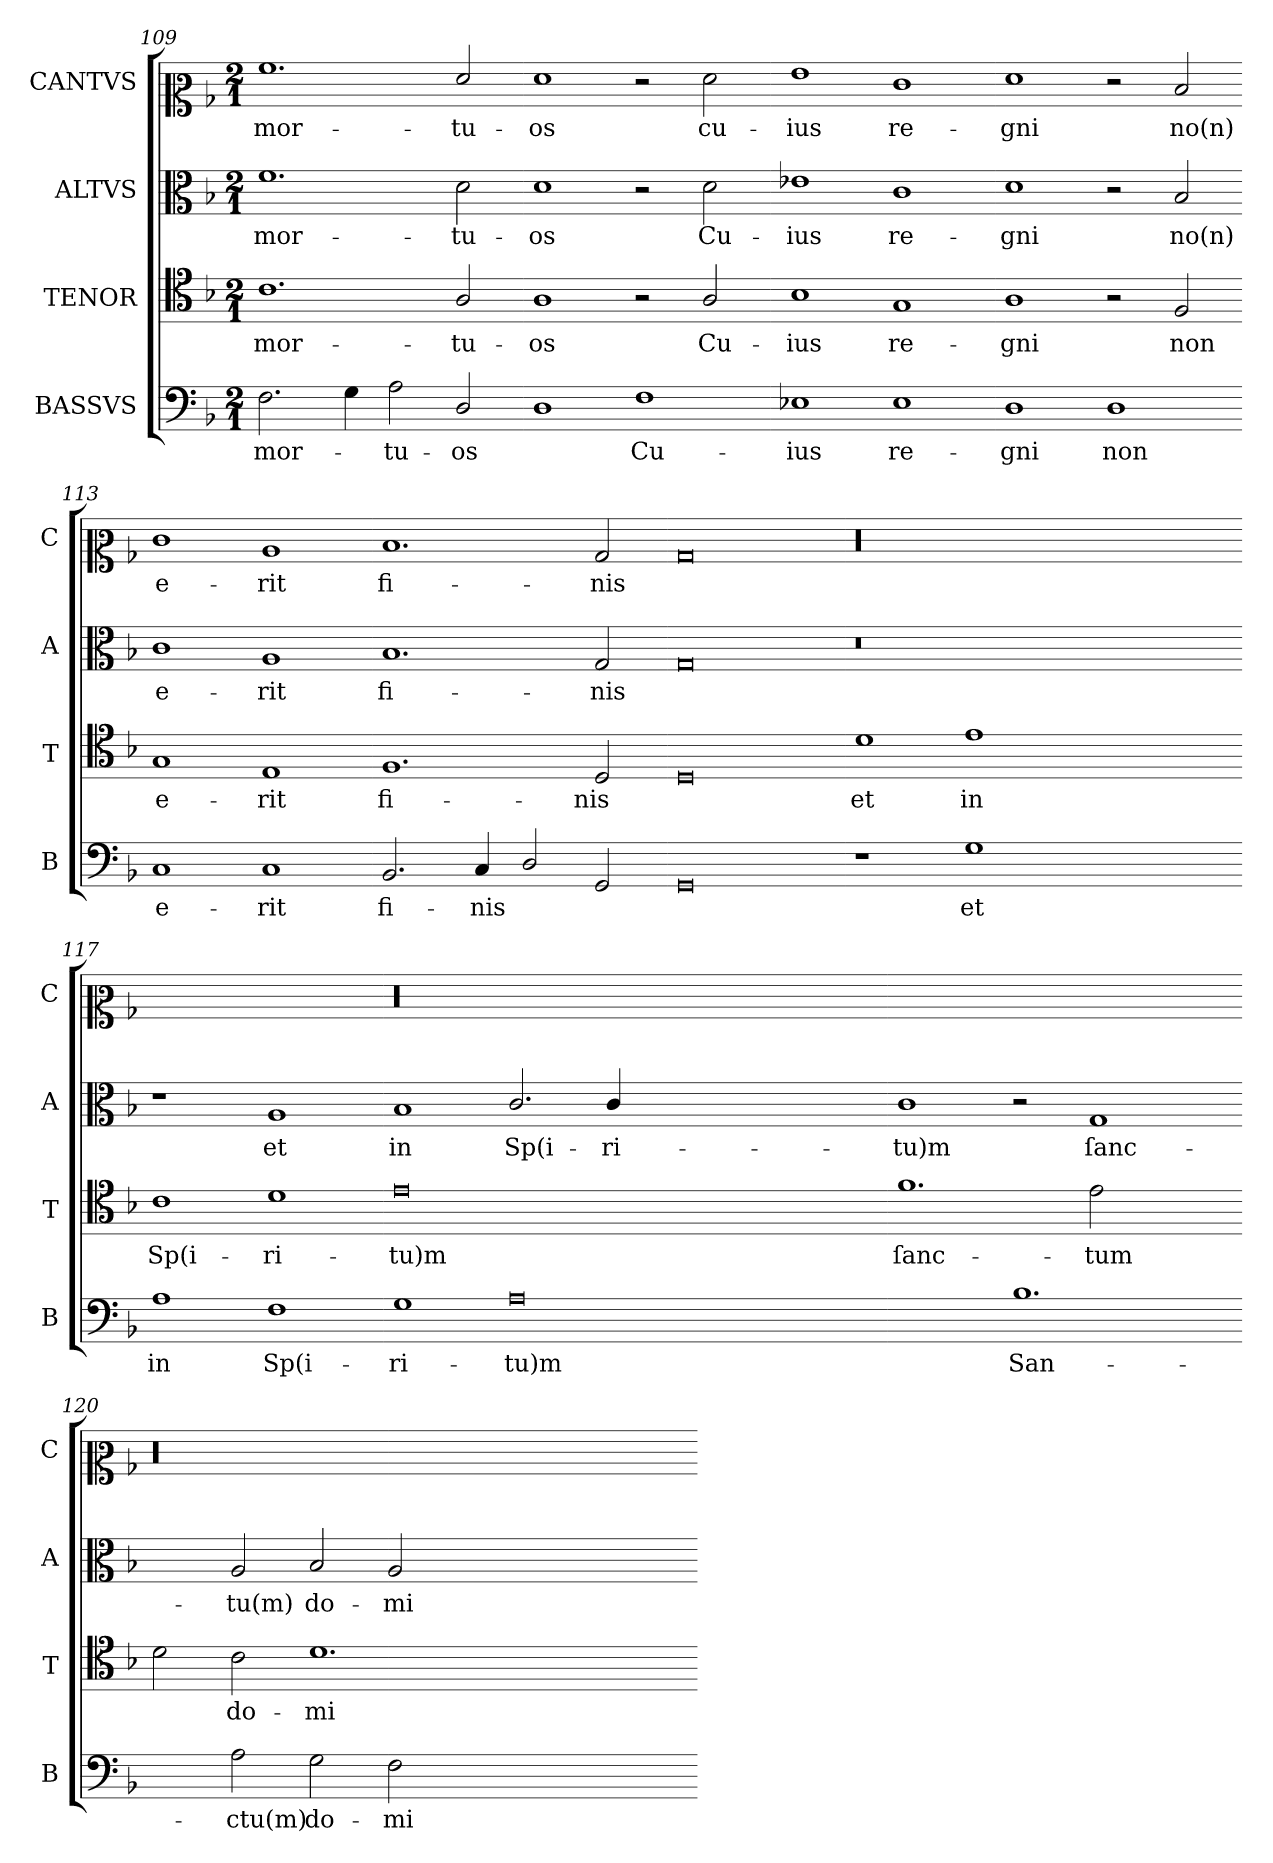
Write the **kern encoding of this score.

**kern	**text	**kern	**text	**kern	**text	**kern	**text
*part4	*part4	*part3	*part3	*part2	*part2	*part1	*part1
*staff4	*staff4	*staff3	*staff3	*staff2	*staff2	*staff1	*staff1
*I"BASSVS	*	*I"TENOR	*	*I"ALTVS	*	*I"CANTVS	*
*I'B	*	*I'T	*	*I'A	*	*I'C	*
*clefF4	*	*clefC4	*	*clefC3	*	*clefC2	*
*k[b-]	*	*k[b-]	*	*k[b-]	*	*k[b-]	*
*d:	*	*d:	*	*d:	*	*d:	*
*M2/1	*	*M2/1	*	*M2/1	*	*M2/1	*
=109	=109	=109	=109	=109	=109	=109	=109
2.F\	mor-	1.c\	mor-	1.f\	mor-	1.a\	mor-
4G\	.	.	.	.	.	.	.
2A\	-tu-	.	.	.	.	.	.
2D/	-os	2A/	-tu-	2d\	-tu-	2f/	-tu-
=110-	=110-	=110-	=110-	=110-	=110-	=110-	=110-
1D\	.	1A\	-os	1d\	-os	1f\	-os
1F\	Cu-	2r	.	2r	.	2r	.
.	.	2A/	Cu-	2d\	Cu-	2f\	cu-
=111-	=111-	=111-	=111-	=111-	=111-	=111-	=111-
1E-X\	-ius	1B-\	-ius	1e-X\	-ius	1g\	-ius
1E-\	re-	1G/	re-	1c\	re-	1e\	re-
=112-	=112-	=112-	=112-	=112-	=112-	=112-	=112-
1D\	-gni	1A\	-gni	1d\	-gni	1f\	-gni
1D\	non	2r	.	2r	.	2r	.
.	.	2F/	non	2B-/	no(n)	2d/	no(n)
=113-	=113-	=113-	=113-	=113-	=113-	=113-	=113-
1C/	e-	1G/	e-	1c\	e-	1e\	e-
1C/	-rit	1E/	-rit	1A/	-rit	1c/	-rit
=114-	=114-	=114-	=114-	=114-	=114-	=114-	=114-
2.BB-/	fi-	1.F/	fi-	1.B-/	fi-	1.d/	fi-
4C/	-nis	.	.	.	.	.	.
2D/	.	.	.	.	.	.	.
2GG/	.	2D/	-nis	2G/	-nis	2B-/	-nis
=115-	=115-	=115-	=115-	=115-	=115-	=115-	=115-
0GG\	.	0D\	.	0G\	.	0B-\	.
=116-	=116-	=116-	=116-	=116-	=116-	=116-	=116-
1r	.	1d\	et	0r	.	00r	.
1G\	et	1e\	in	.	.	.	.
0ryy	.	0ryy	.	0ryy	.	.	.
=117-	=117-	=117-	=117-	=117-	=117-	=117-	=117-
1A\	in	1c\	Sp(i-	1r	.	0ryy	.
1F\	Sp(i-	1d\	-ri-	1A/	et	.	.
=118-	=118-	=118-	=118-	=118-	=118-	=118-	=118-
1G\	-ri-	0e\	-tu)m	1B-/	in	00r	.
0A\	-tu)m	.	.	2.c/	Sp(i-	.	.
.	.	.	.	4c/	-ri-	.	.
.	.	0ryy	.	0ryy	.	.	.
1ryy	.	.	.	.	.	.	.
=119-	=119-	=119-	=119-	=119-	=119-	=119-	=119-
1ryy	.	1.f\	ſanc-	1c\	-tu)m	0ryy	.
1.B-\	San-	.	.	2r	.	.	.
.	.	2e\	-tum	1G/	ſanc-	.	.
.	.	2ryy	.	.	.	2ryy	.
=120-	=120-	=120-	=120-	=120-	=120-	=120-	=120-
2ryy	.	2d\	.	2ryy	.	00r	.
2A\	-ctu(m)	2c\	do-	2A/	-tu(m)	.	.
2G\	do-	1.d\	-mi-	2B-/	do-	.	.
2F\	-mi-	.	.	2A/	-mi-	.	.
0ryy	.	.	.	0ryy	.	.	.
.	.	1.ryy	.	.	.	.	.
=-	=-	=-	=-	=-	=-	=-	=-
*-	*-	*-	*-	*-	*-	*-	*-
